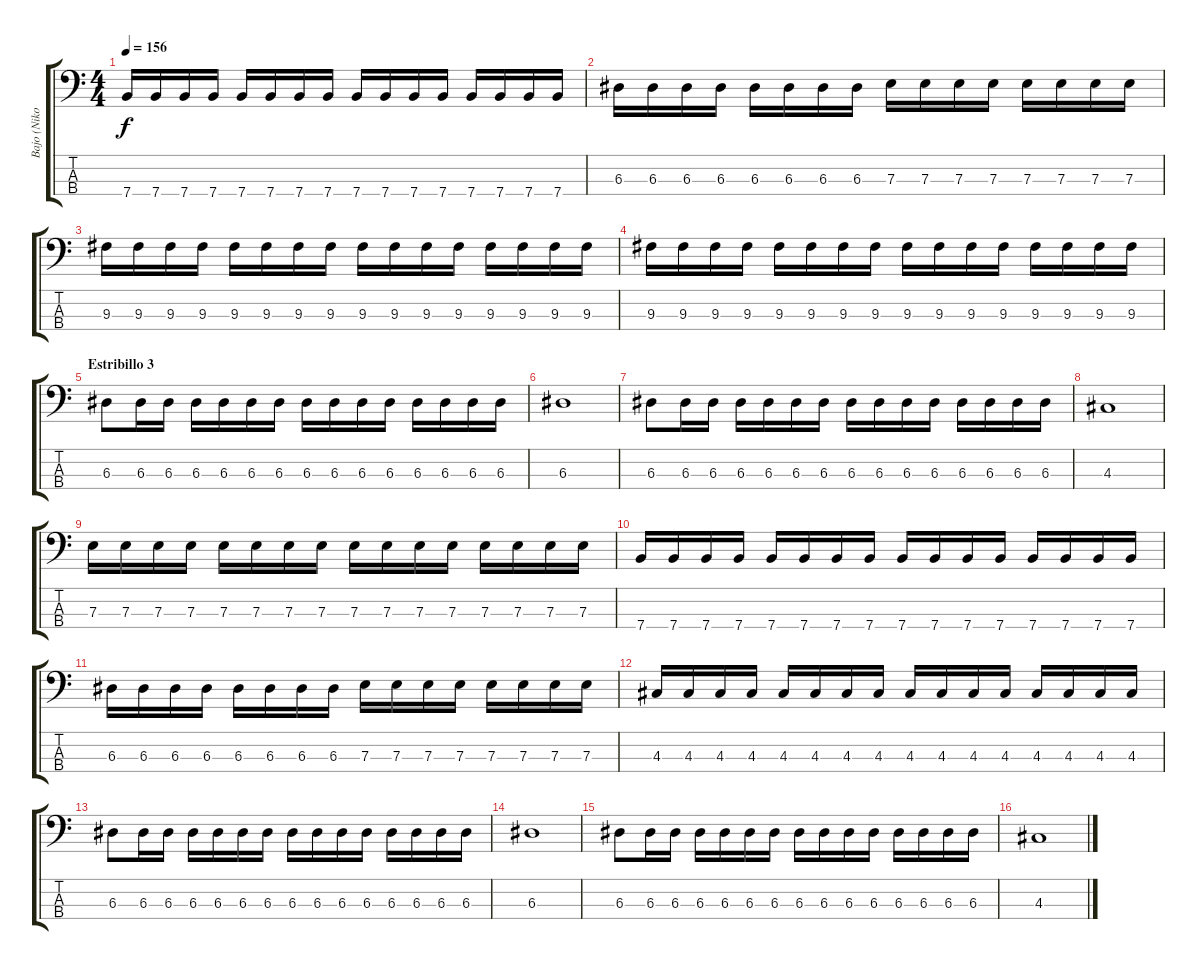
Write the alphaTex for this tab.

\track ("Bajo (Niko)" "Bajo (Niko") {instrument electricbassfinger}
\staff {score tabs}
\tuning (G2 D2 A1 E1) {hide}
\ts (4 4)
\tempo 156
\clef f4
\ks c
7.4.16{dy f} 7.4.16 7.4.16 7.4.16 7.4.16 7.4.16 7.4.16 7.4.16 7.4.16 7.4.16 7.4.16 7.4.16 7.4.16 7.4.16 7.4.16 7.4.16 |
6.3.16 6.3.16 6.3.16 6.3.16 6.3.16 6.3.16 6.3.16 6.3.16 7.3.16 7.3.16 7.3.16 7.3.16 7.3.16 7.3.16 7.3.16 7.3.16 |
9.3.16 9.3.16 9.3.16 9.3.16 9.3.16 9.3.16 9.3.16 9.3.16 9.3.16 9.3.16 9.3.16 9.3.16 9.3.16 9.3.16 9.3.16 9.3.16 |
9.3.16 9.3.16 9.3.16 9.3.16 9.3.16 9.3.16 9.3.16 9.3.16 9.3.16 9.3.16 9.3.16 9.3.16 9.3.16 9.3.16 9.3.16 9.3.16 |
\section ("" "Estribillo 3")
6.3.8 6.3.16 6.3.16 6.3.16 6.3.16 6.3.16 6.3.16 6.3.16 6.3.16 6.3.16 6.3.16 6.3.16 6.3.16 6.3.16 6.3.16 |
6.3.1 |
6.3.8 6.3.16 6.3.16 6.3.16 6.3.16 6.3.16 6.3.16 6.3.16 6.3.16 6.3.16 6.3.16 6.3.16 6.3.16 6.3.16 6.3.16 |
4.3.1 |
7.3.16 7.3.16 7.3.16 7.3.16 7.3.16 7.3.16 7.3.16 7.3.16 7.3.16 7.3.16 7.3.16 7.3.16 7.3.16 7.3.16 7.3.16 7.3.16 |
7.4.16 7.4.16 7.4.16 7.4.16 7.4.16 7.4.16 7.4.16 7.4.16 7.4.16 7.4.16 7.4.16 7.4.16 7.4.16 7.4.16 7.4.16 7.4.16 |
6.3.16 6.3.16 6.3.16 6.3.16 6.3.16 6.3.16 6.3.16 6.3.16 7.3.16 7.3.16 7.3.16 7.3.16 7.3.16 7.3.16 7.3.16 7.3.16 |
4.3.16 4.3.16 4.3.16 4.3.16 4.3.16 4.3.16 4.3.16 4.3.16 4.3.16 4.3.16 4.3.16 4.3.16 4.3.16 4.3.16 4.3.16 4.3.16 |
6.3.8 6.3.16 6.3.16 6.3.16 6.3.16 6.3.16 6.3.16 6.3.16 6.3.16 6.3.16 6.3.16 6.3.16 6.3.16 6.3.16 6.3.16 |
6.3.1 |
6.3.8 6.3.16 6.3.16 6.3.16 6.3.16 6.3.16 6.3.16 6.3.16 6.3.16 6.3.16 6.3.16 6.3.16 6.3.16 6.3.16 6.3.16 |
4.3.1
